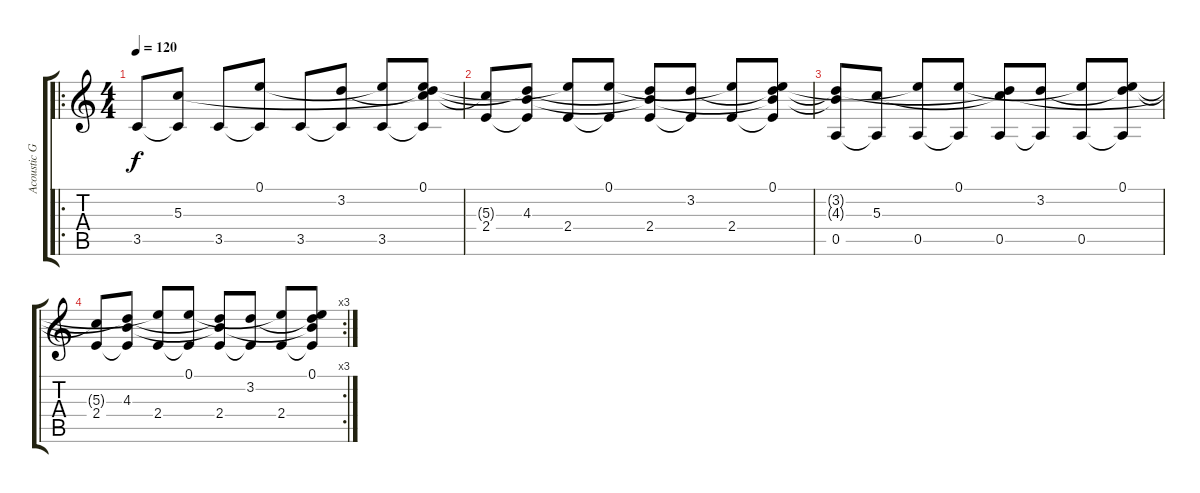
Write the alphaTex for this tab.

\track ("Acoustic Guitar" "Acoustic G") {instrument acousticguitarsteel}
\staff {score tabs}
\tuning (E4 B3 G3 D3 A2 E2) {hide}
\ro
\ts (4 4)
\tempo 120
\clef g2
\ks c
3.5.8{dy f instrument acousticguitarsteel} (5.3 3.5{t}).8 3.5.8 (0.1 3.5{t}).8 3.5.8 (3.2 3.5{t}).8 (0.1{t} 3.5).8 (0.1 3.2{t} 5.3{t} 3.5{t}).8 |
(5.3{t} 2.4).8 (3.2{t} 4.3 2.4{t}).8 (0.1{t} 2.4).8 (0.1 2.4{t}).8 (3.2{t} 4.3{t} 2.4).8 (3.2 2.4{t}).8 (0.1{t} 2.4).8 (0.1 3.2{t} 4.3{t} 2.4{t}).8 |
(3.2{t} 4.3{t} 0.5).8 (5.3 0.5{t}).8 (0.1{t} 0.5).8 (0.1 0.5{t}).8 (3.2{t} 5.3{t} 0.5).8 (3.2 0.5{t}).8 (0.1{t} 0.5).8 (0.1 3.2{t} 0.5{t}).8 |
\rc 3
(5.3{t} 2.4).8 (3.2{t} 4.3 2.4{t}).8 (0.1{t} 2.4).8 (0.1 2.4{t}).8 (3.2{t} 4.3{t} 2.4).8 (3.2 2.4{t}).8 (0.1{t} 2.4).8 (0.1 3.2{t} 4.3{t} 2.4{t}).8
